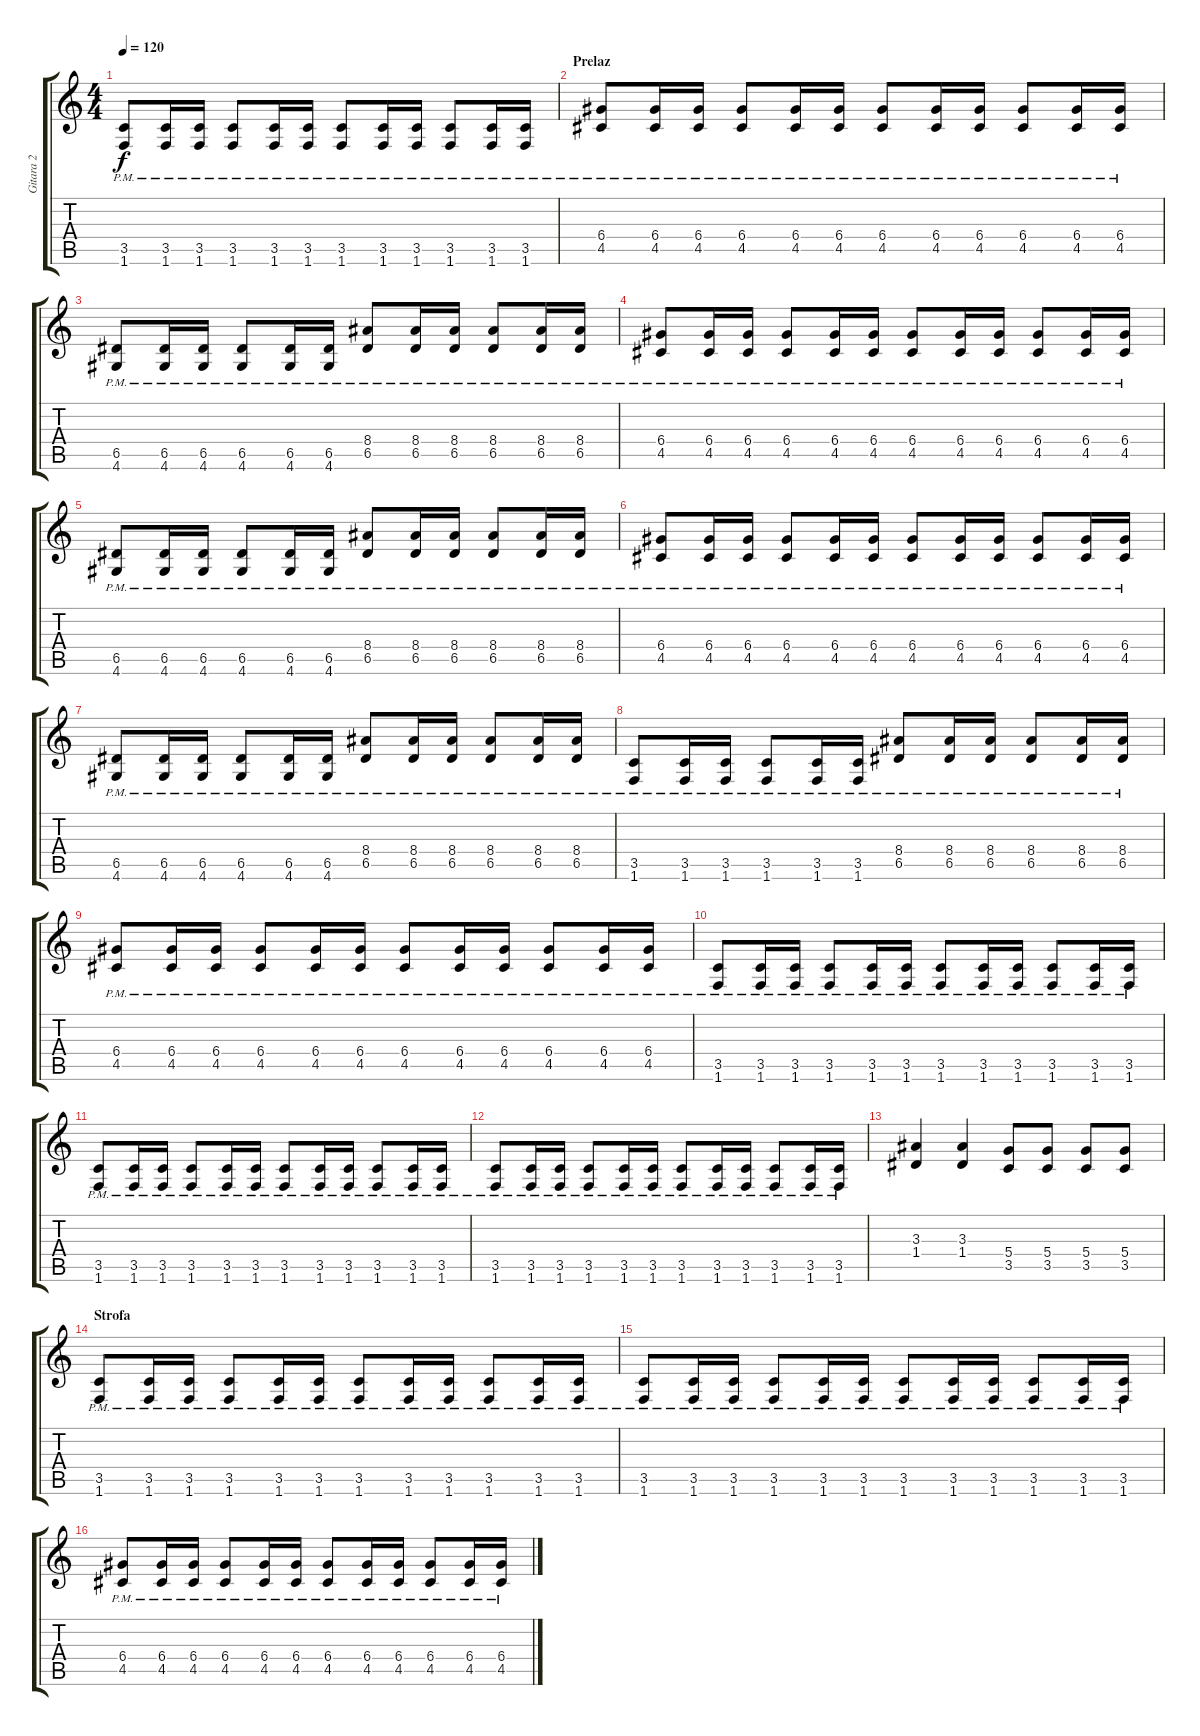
\track ("Gitara 2" "Gitara 2") {instrument distortionguitar}
\staff {score tabs}
\tuning (E4 B3 G3 D3 A2 E2) {hide}
\ts (4 4)
\tempo 120
\clef g2
\ks c
(3.5{pm} 1.6{pm}).8{dy f} (3.5{pm} 1.6{pm}).16 (3.5{pm} 1.6{pm}).16 (3.5{pm} 1.6{pm}).8 (3.5{pm} 1.6{pm}).16 (3.5{pm} 1.6{pm}).16 (3.5{pm} 1.6{pm}).8 (3.5{pm} 1.6{pm}).16 (3.5{pm} 1.6{pm}).16 (3.5{pm} 1.6{pm}).8 (3.5{pm} 1.6{pm}).16 (3.5{pm} 1.6{pm}).16 |
\section ("" "Prelaz")
(6.4{pm} 4.5{pm}).8 (6.4{pm} 4.5{pm}).16 (6.4{pm} 4.5{pm}).16 (6.4{pm} 4.5{pm}).8 (6.4{pm} 4.5{pm}).16 (6.4{pm} 4.5{pm}).16 (6.4{pm} 4.5{pm}).8 (6.4{pm} 4.5{pm}).16 (6.4{pm} 4.5{pm}).16 (6.4{pm} 4.5{pm}).8 (6.4{pm} 4.5{pm}).16 (6.4{pm} 4.5{pm}).16 |
(6.5{pm} 4.6{pm}).8 (6.5{pm} 4.6{pm}).16 (6.5{pm} 4.6{pm}).16 (6.5{pm} 4.6{pm}).8 (6.5{pm} 4.6{pm}).16 (6.5{pm} 4.6{pm}).16 (8.4{pm} 6.5{pm}).8 (8.4{pm} 6.5{pm}).16 (8.4{pm} 6.5{pm}).16 (8.4{pm} 6.5{pm}).8 (8.4{pm} 6.5{pm}).16 (8.4{pm} 6.5{pm}).16 |
(6.4{pm} 4.5{pm}).8 (6.4{pm} 4.5{pm}).16 (6.4{pm} 4.5{pm}).16 (6.4{pm} 4.5{pm}).8 (6.4{pm} 4.5{pm}).16 (6.4{pm} 4.5{pm}).16 (6.4{pm} 4.5{pm}).8 (6.4{pm} 4.5{pm}).16 (6.4{pm} 4.5{pm}).16 (6.4{pm} 4.5{pm}).8 (6.4{pm} 4.5{pm}).16 (6.4{pm} 4.5{pm}).16 |
(6.5{pm} 4.6{pm}).8 (6.5{pm} 4.6{pm}).16 (6.5{pm} 4.6{pm}).16 (6.5{pm} 4.6{pm}).8 (6.5{pm} 4.6{pm}).16 (6.5{pm} 4.6{pm}).16 (8.4{pm} 6.5{pm}).8 (8.4{pm} 6.5{pm}).16 (8.4{pm} 6.5{pm}).16 (8.4{pm} 6.5{pm}).8 (8.4{pm} 6.5{pm}).16 (8.4{pm} 6.5{pm}).16 |
(6.4{pm} 4.5{pm}).8 (6.4{pm} 4.5{pm}).16 (6.4{pm} 4.5{pm}).16 (6.4{pm} 4.5{pm}).8 (6.4{pm} 4.5{pm}).16 (6.4{pm} 4.5{pm}).16 (6.4{pm} 4.5{pm}).8 (6.4{pm} 4.5{pm}).16 (6.4{pm} 4.5{pm}).16 (6.4{pm} 4.5{pm}).8 (6.4{pm} 4.5{pm}).16 (6.4{pm} 4.5{pm}).16 |
(6.5{pm} 4.6{pm}).8 (6.5{pm} 4.6{pm}).16 (6.5{pm} 4.6{pm}).16 (6.5{pm} 4.6{pm}).8 (6.5{pm} 4.6{pm}).16 (6.5{pm} 4.6{pm}).16 (8.4{pm} 6.5{pm}).8 (8.4{pm} 6.5{pm}).16 (8.4{pm} 6.5{pm}).16 (8.4{pm} 6.5{pm}).8 (8.4{pm} 6.5{pm}).16 (8.4{pm} 6.5{pm}).16 |
(3.5{pm} 1.6{pm}).8 (3.5{pm} 1.6{pm}).16 (3.5{pm} 1.6{pm}).16 (3.5{pm} 1.6{pm}).8 (3.5{pm} 1.6{pm}).16 (3.5{pm} 1.6{pm}).16 (8.4{pm} 6.5{pm}).8 (8.4{pm} 6.5{pm}).16 (8.4{pm} 6.5{pm}).16 (8.4{pm} 6.5{pm}).8 (8.4{pm} 6.5{pm}).16 (8.4{pm} 6.5{pm}).16 |
(6.4{pm} 4.5{pm}).8 (6.4{pm} 4.5{pm}).16 (6.4{pm} 4.5{pm}).16 (6.4{pm} 4.5{pm}).8 (6.4{pm} 4.5{pm}).16 (6.4{pm} 4.5{pm}).16 (6.4{pm} 4.5{pm}).8 (6.4{pm} 4.5{pm}).16 (6.4{pm} 4.5{pm}).16 (6.4{pm} 4.5{pm}).8 (6.4{pm} 4.5{pm}).16 (6.4{pm} 4.5{pm}).16 |
(3.5{pm} 1.6{pm}).8 (3.5{pm} 1.6{pm}).16 (3.5{pm} 1.6{pm}).16 (3.5{pm} 1.6{pm}).8 (3.5{pm} 1.6{pm}).16 (3.5{pm} 1.6{pm}).16 (3.5{pm} 1.6{pm}).8 (3.5{pm} 1.6{pm}).16 (3.5{pm} 1.6{pm}).16 (3.5{pm} 1.6{pm}).8 (3.5{pm} 1.6{pm}).16 (3.5{pm} 1.6{pm}).16 |
(3.5{pm} 1.6{pm}).8 (3.5{pm} 1.6{pm}).16 (3.5{pm} 1.6{pm}).16 (3.5{pm} 1.6{pm}).8 (3.5{pm} 1.6{pm}).16 (3.5{pm} 1.6{pm}).16 (3.5{pm} 1.6{pm}).8 (3.5{pm} 1.6{pm}).16 (3.5{pm} 1.6{pm}).16 (3.5{pm} 1.6{pm}).8 (3.5{pm} 1.6{pm}).16 (3.5{pm} 1.6{pm}).16 |
(3.5{pm} 1.6{pm}).8 (3.5{pm} 1.6{pm}).16 (3.5{pm} 1.6{pm}).16 (3.5{pm} 1.6{pm}).8 (3.5{pm} 1.6{pm}).16 (3.5{pm} 1.6{pm}).16 (3.5{pm} 1.6{pm}).8 (3.5{pm} 1.6{pm}).16 (3.5{pm} 1.6{pm}).16 (3.5{pm} 1.6{pm}).8 (3.5{pm} 1.6{pm}).16 (3.5{pm} 1.6{pm}).16 |
(3.3 1.4).4 (3.3 1.4).4 (5.4 3.5).8 (5.4 3.5).8 (5.4 3.5).8 (5.4 3.5).8 |
\section ("" "Strofa")
(3.5{pm} 1.6{pm}).8 (3.5{pm} 1.6{pm}).16 (3.5{pm} 1.6{pm}).16 (3.5{pm} 1.6{pm}).8 (3.5{pm} 1.6{pm}).16 (3.5{pm} 1.6{pm}).16 (3.5{pm} 1.6{pm}).8 (3.5{pm} 1.6{pm}).16 (3.5{pm} 1.6{pm}).16 (3.5{pm} 1.6{pm}).8 (3.5{pm} 1.6{pm}).16 (3.5{pm} 1.6{pm}).16 |
(3.5{pm} 1.6{pm}).8 (3.5{pm} 1.6{pm}).16 (3.5{pm} 1.6{pm}).16 (3.5{pm} 1.6{pm}).8 (3.5{pm} 1.6{pm}).16 (3.5{pm} 1.6{pm}).16 (3.5{pm} 1.6{pm}).8 (3.5{pm} 1.6{pm}).16 (3.5{pm} 1.6{pm}).16 (3.5{pm} 1.6{pm}).8 (3.5{pm} 1.6{pm}).16 (3.5{pm} 1.6{pm}).16 |
(6.4{pm} 4.5{pm}).8 (6.4{pm} 4.5{pm}).16 (6.4{pm} 4.5{pm}).16 (6.4{pm} 4.5{pm}).8 (6.4{pm} 4.5{pm}).16 (6.4{pm} 4.5{pm}).16 (6.4{pm} 4.5{pm}).8 (6.4{pm} 4.5{pm}).16 (6.4{pm} 4.5{pm}).16 (6.4{pm} 4.5{pm}).8 (6.4{pm} 4.5{pm}).16 (6.4{pm} 4.5{pm}).16
